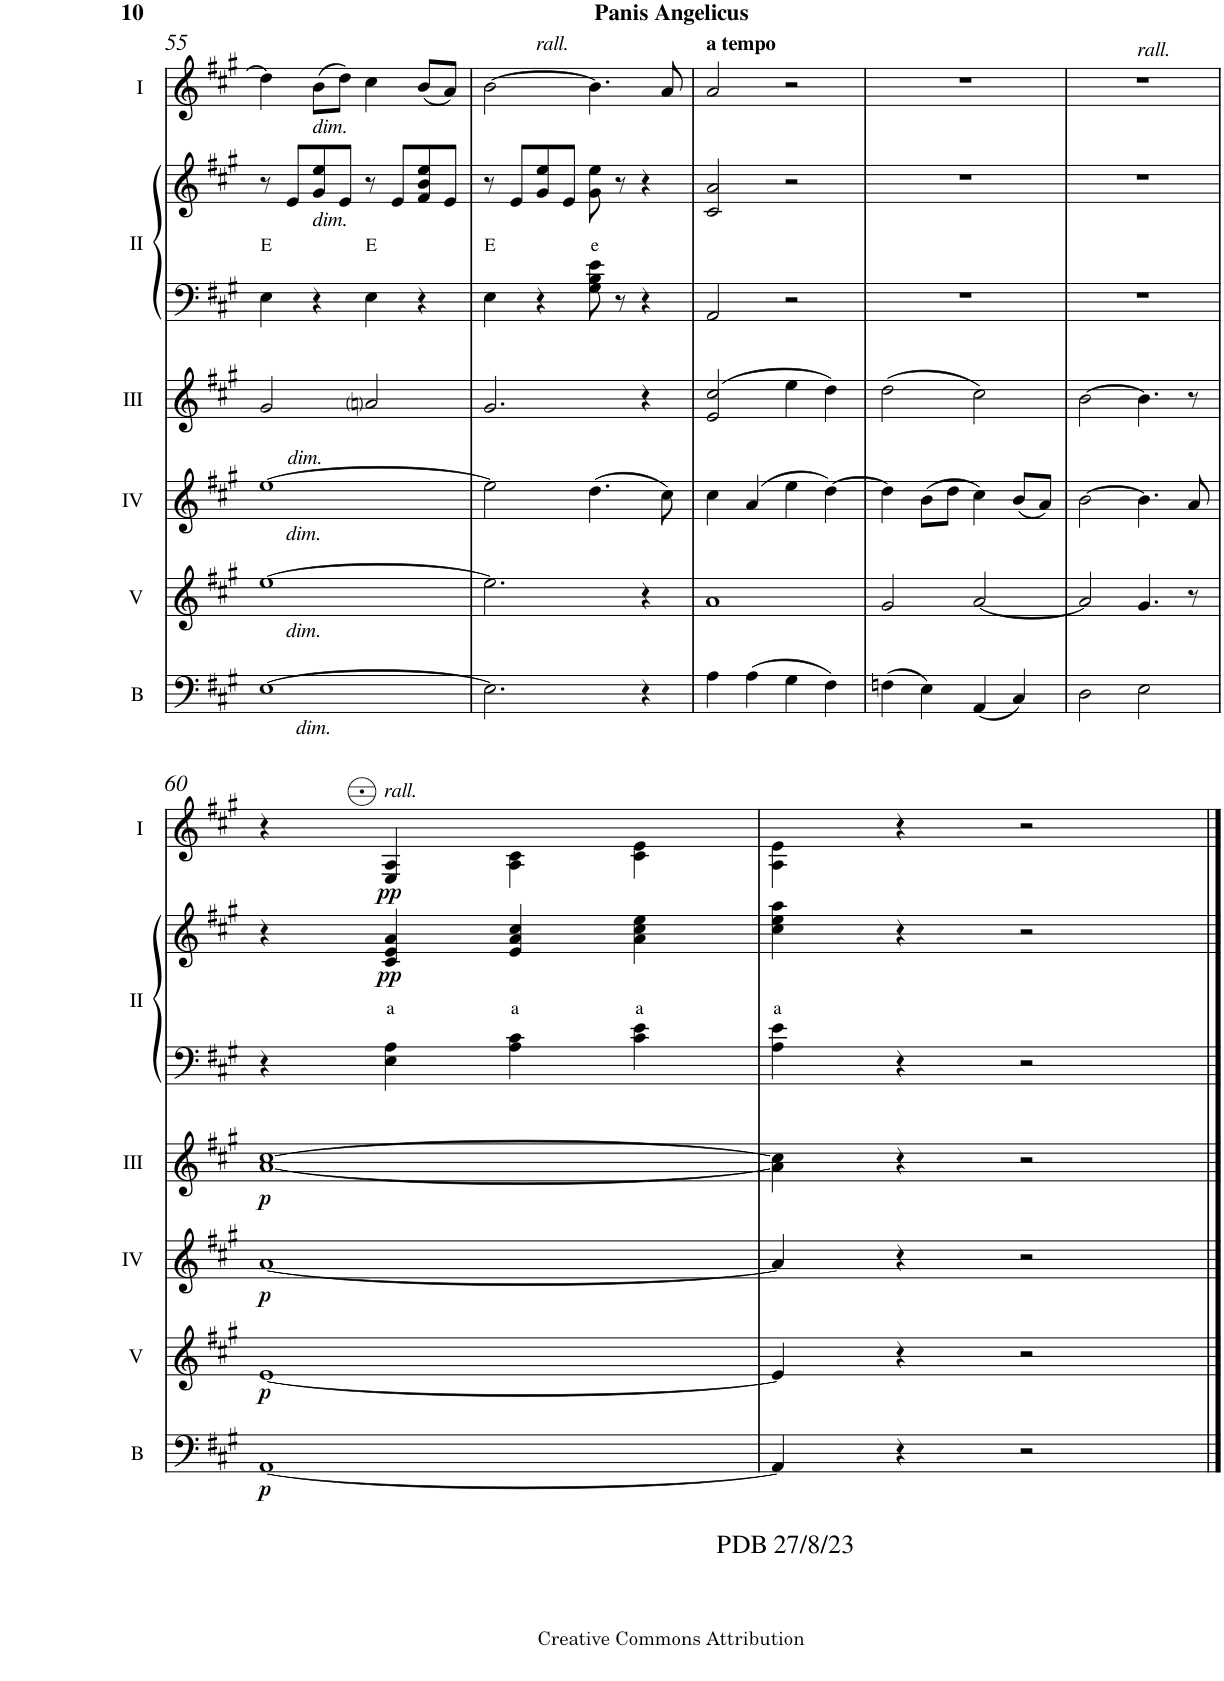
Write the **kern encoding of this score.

**kern	**dynam	**kern	**dynam	**kern	**dynam	**kern	**dynam	**kern	**text	**kern	**dynam	**kern	**dynam
*part6	*part6	*part5	*part5	*part4	*part4	*part3	*part3	*part2	*part2	*part2	*part2	*part1	*part1
*staff7	*staff7	*staff6	*staff6	*staff5	*staff5	*staff4	*staff4	*staff3	*staff3	*staff2	*staff2/3	*staff1	*staff1
*I"Bass	*	*I"Acc. 5	*	*I"Acc. 4	*	*I"Acc. 3	*	*I"Acc. 2	*	*	*	*I"Acc. 1	*
*I'B	*	*	*	*	*	*	*	*	*	*	*	*	*
!!LO:PB:g=z
*clefF4	*	*clefG2	*	*clefG2	*	*clefG2	*	*clefF4	*	*clefG2	*	*clefG2	*
*Trd7c12	*	*Trd7c12	*	*Trd7c12	*	*Trd7c12	*	*	*	*	*	*	*
*k[f#c#g#]	*	*k[f#c#g#]	*	*k[f#c#g#]	*	*k[f#c#g#]	*	*k[f#c#g#]	*	*k[f#c#g#]	*	*k[f#c#g#]	*
*M4/4	*	*M4/4	*	*M4/4	*	*M4/4	*	*M4/4	*	*M4/4	*	*M4/4	*
*met(c)	*	*met(c)	*	*met(c)	*	*met(c)	*	*met(c)	*	*met(c)	*	*met(c)	*
=55	=55	=55	=55	=55	=55	=55	=55	=55	=55	=55	=55	=55	=55
!	!	!	!	!	!	!LO:TX:b:i:t=dim.	!	!	!	!	!	!	!
!	!	!	!	!LO:TX:b:i:t=dim.	!	!	!	!	!	!	!	!	!
!	!	!LO:TX:b:i:t=dim.	!	!	!	!	!	!	!	!	!	!	!
!LO:TX:b:i:t=dim.	!	!	!	!	!	!	!	!	!	!	!	!	!
!	!	!	!	!	!	!	!	!	!LO:LY:a	!	!	!	!
[1E	.	[1ee	.	[1ee	.	2g#/	.	4E\	E	8r	.	4dd\]	.
.	.	.	.	.	.	.	.	.	.	8e/L	.	.	.
!	!	!	!	!	!	!	!	!	!	!	!	!LO:TX:b:i:t=dim.	!
!	!	!	!	!	!	!	!	!	!	!LO:TX:b:i:t=dim.	!	!	!
.	.	.	.	.	.	.	.	4r	.	8g#/ 8ee/	.	(>8b\L	.
.	.	.	.	.	.	.	.	.	.	8e/J	.	8dd\J)	.
!	!	!	!	!	!	!	!	!	!LO:LY:a	!	!	!	!
.	.	.	.	.	.	2ani/	.	4E\	E	8r	.	4cc#\	.
.	.	.	.	.	.	.	.	.	.	8e/L	.	.	.
.	.	.	.	.	.	.	.	4r	.	8f#/ 8b/ 8ee/	.	(<8b/L	.
.	.	.	.	.	.	.	.	.	.	8e/J	.	8a/J)	.
=56	=56	=56	=56	=56	=56	=56	=56	=56	=56	=56	=56	=56	=56
!	!	!	!	!	!	!	!	!	!LO:LY:a	!	!	!	!
*	*	*	*	*	*	*	*	*	*	*	*	*^	*
2.E\]	.	2.ee\]	.	2ee\]	.	2.g#/	.	4E\	E	8r	.	[2b\	4ryy	.
.	.	.	.	.	.	.	.	.	.	8e/L	.	.	.	.
!	!	!	!	!	!	!	!	!	!	!	!	!	!LO:TX:a:i:t=rall.	!
.	.	.	.	.	.	.	.	4r	.	8g#/ 8ee/	.	.	2.ryy	.
.	.	.	.	.	.	.	.	.	.	8e/J	.	.	.	.
!	!	!	!	!	!	!	!	!	!LO:LY:a	!	!	!	!	!
.	.	.	.	(4.dd\	.	.	.	8G#\ 8B\ 8e\	e	8g#\ 8ee\	.	4.b\]	.	.
.	.	.	.	.	.	.	.	8r	.	8r	.	.	.	.
4r	.	4r	.	.	.	4r	.	4r	.	4r	.	.	.	.
.	.	.	.	8cc#\)	.	.	.	.	.	.	.	8a/	.	.
=57	=57	=57	=57	=57	=57	=57	=57	=57	=57	=57	=57	=57	=57	=57
!	!	!	!	!	!	!	!	!	!	!	!	!LO:TX:a:B:t=a tempo	!	!
*	*	*	*	*	*	*	*	*	*	*	*	*v	*v	*
4A\	.	1a	.	4cc#\	.	(>2e/ 2cc#/	.	2AA/	.	2c#/ 2a/	.	2a/	.
(>4A\	.	.	.	(>4a/	.	.	.	.	.	.	.	.	.
4G#\	.	.	.	4ee\	.	4ee\	.	2r	.	2r	.	2r	.
4F#\)	.	.	.	[4dd\)	.	4dd\)	.	.	.	.	.	.	.
=58	=58	=58	=58	=58	=58	=58	=58	=58	=58	=58	=58	=58	=58
(>4Fn\	.	2g#/	.	4dd\]	.	(>2dd\	.	1r	.	1r	.	1r	.
4E\)	.	.	.	(>8b\L	.	.	.	.	.	.	.	.	.
.	.	.	.	8dd\J	.	.	.	.	.	.	.	.	.
(<4AA/	.	[2a/	.	4cc#\)	.	2cc#\)	.	.	.	.	.	.	.
4C#/)	.	.	.	(<8b/L	.	.	.	.	.	.	.	.	.
.	.	.	.	8a/J)	.	.	.	.	.	.	.	.	.
=59	=59	=59	=59	=59	=59	=59	=59	=59	=59	=59	=59	=59	=59
*	*	*	*	*	*	*	*	*	*	*	*	*^	*
2D\	.	2a/]	.	[2b\	.	[2b\	.	1r	.	1r	.	1r	2ryy	.
!	!	!	!	!	!	!	!	!	!	!	!	!	!LO:TX:a:i:t=rall.	!
2E\	.	4.g#/	.	4.b\]	.	4.b\]	.	.	.	.	.	.	2ryy	.
.	.	8r	.	8a/	.	8r	.	.	.	.	.	.	.	.
!!LO:LB:g=z
=60	=60	=60	=60	=60	=60	=60	=60	=60	=60	=60	=60	=60	=60	=60
!	!LO:DY:b	!	!LO:DY:b	!	!LO:DY:b	!	!LO:DY:b	!	!	!	!	!	!	!
*	*	*	*	*	*	*	*	*	*	*	*	*v	*v	*
[1AA	p	[1e	p	[1a	p	[1a [1cc#	p	4r	.	4r	.	4r	.
!	!	!	!	!	!	!	!	!	!	!	!	!LO:TX:a:i:t=rall.	!
!	!	!	!	!	!	!	!	!	!LO:LY:a	!	!LO:DY:b	!	!LO:DY:b
.	.	.	.	.	.	.	.	4E\ 4A\	a	4c#/ 4e/ 4a/	pp	4E/ 4A/	pp
!	!	!	!	!	!	!	!	!	!LO:LY:a	!	!	!	!
.	.	.	.	.	.	.	.	4A\ 4c#\	a	4e/ 4a/ 4cc#/	.	4A\ 4c#\	.
!	!	!	!	!	!	!	!	!	!LO:LY:a	!	!	!	!
.	.	.	.	.	.	.	.	4c#\ 4e\	a	4a\ 4cc#\ 4ee\	.	4c#\ 4e\	.
=61	=61	=61	=61	=61	=61	=61	=61	=61	=61	=61	=61	=61	=61
!	!	!	!	!	!	!	!	!	!	!	!	!LO:TX:b:t=For more arrangements, check out www.de-bra.nl/arrangements.html	!
!	!	!	!	!	!	!	!	!	!	!	!	!LO:TX:b:t=PDB 27/8/23	!
!	!	!	!	!	!	!	!	!	!LO:LY:a	!	!	!	!
4AA/]	.	4e/]	.	4a/]	.	4a\] 4cc#\]	.	4A\ 4e\	a	4cc#\ 4ee\ 4aa\	.	4A\ 4e\	.
4r	.	4r	.	4r	.	4r	.	4r	.	4r	.	4r	.
2r	.	2r	.	2r	.	2r	.	2r	.	2r	.	2r	.
==	==	==	==	==	==	==	==	==	==	==	==	==	==
*-	*-	*-	*-	*-	*-	*-	*-	*-	*-	*-	*-	*-	*-
